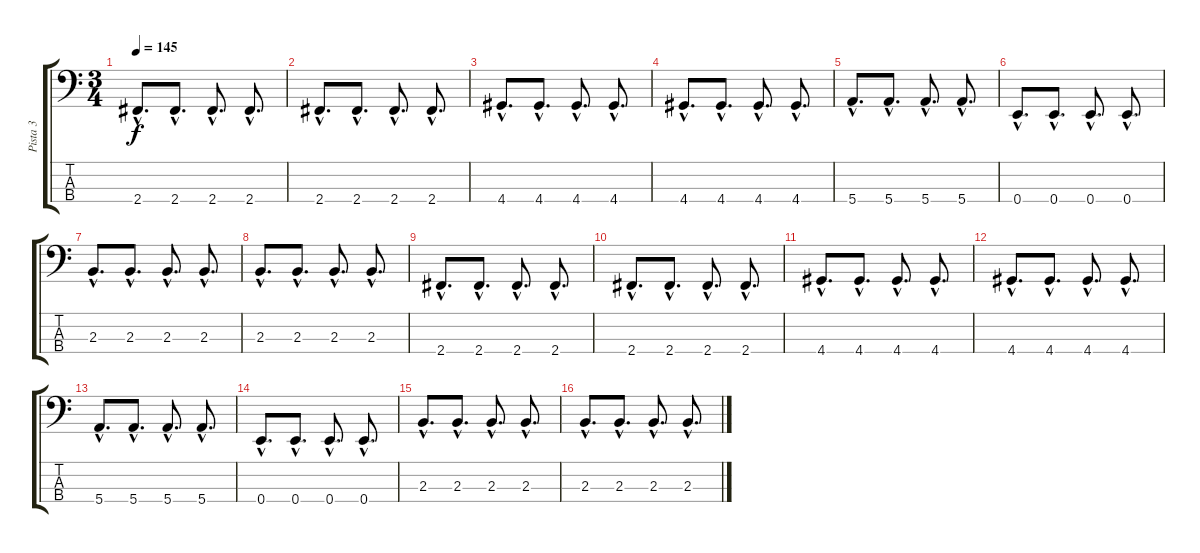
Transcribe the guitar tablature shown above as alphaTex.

\track ("Pista 3" "Pista 3") {instrument electricbassfinger}
\staff {score tabs}
\tuning (G2 D2 A1 E1) {hide}
\ts (3 4)
\tempo 145
\clef f4
\ks c
2.4{hac}.8{d dy f} 2.4{hac}.8{d} 2.4{hac}.8{d} 2.4{hac}.8{d} |
2.4{hac}.8{d} 2.4{hac}.8{d} 2.4{hac}.8{d} 2.4{hac}.8{d} |
4.4{hac}.8{d} 4.4{hac}.8{d} 4.4{hac}.8{d} 4.4{hac}.8{d} |
4.4{hac}.8{d} 4.4{hac}.8{d} 4.4{hac}.8{d} 4.4{hac}.8{d} |
5.4{hac}.8{d} 5.4{hac}.8{d} 5.4{hac}.8{d} 5.4{hac}.8{d} |
0.4{hac}.8{d} 0.4{hac}.8{d} 0.4{hac}.8{d} 0.4{hac}.8{d} |
2.3{hac}.8{d} 2.3{hac}.8{d} 2.3{hac}.8{d} 2.3{hac}.8{d} |
2.3{hac}.8{d} 2.3{hac}.8{d} 2.3{hac}.8{d} 2.3{hac}.8{d} |
2.4{hac}.8{d} 2.4{hac}.8{d} 2.4{hac}.8{d} 2.4{hac}.8{d} |
2.4{hac}.8{d} 2.4{hac}.8{d} 2.4{hac}.8{d} 2.4{hac}.8{d} |
4.4{hac}.8{d} 4.4{hac}.8{d} 4.4{hac}.8{d} 4.4{hac}.8{d} |
4.4{hac}.8{d} 4.4{hac}.8{d} 4.4{hac}.8{d} 4.4{hac}.8{d} |
5.4{hac}.8{d} 5.4{hac}.8{d} 5.4{hac}.8{d} 5.4{hac}.8{d} |
0.4{hac}.8{d} 0.4{hac}.8{d} 0.4{hac}.8{d} 0.4{hac}.8{d} |
2.3{hac}.8{d} 2.3{hac}.8{d} 2.3{hac}.8{d} 2.3{hac}.8{d} |
2.3{hac}.8{d} 2.3{hac}.8{d} 2.3{hac}.8{d} 2.3{hac}.8{d}
